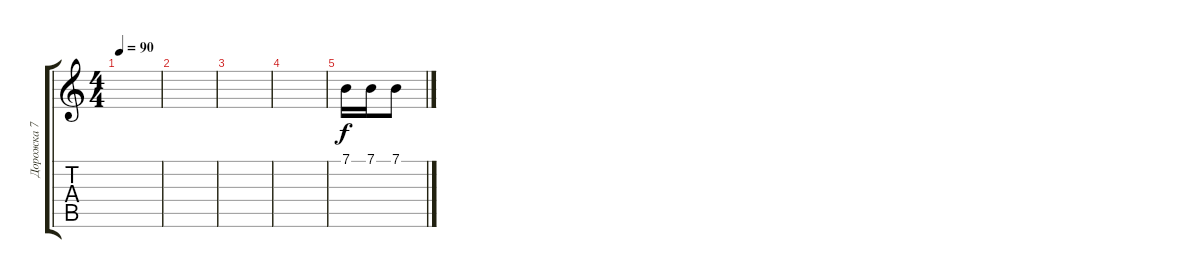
\track ("Дорожка 7" "Дорожка 7") {instrument fx4atmosphere}
\staff {score tabs}
\tuning (E4 B3 G3 D3 A2 E2) {hide}
\ts (4 4)
\tempo 90
\clef g2
\ks c
|
|
|
|
7.1.16 7.1.16 7.1.8
